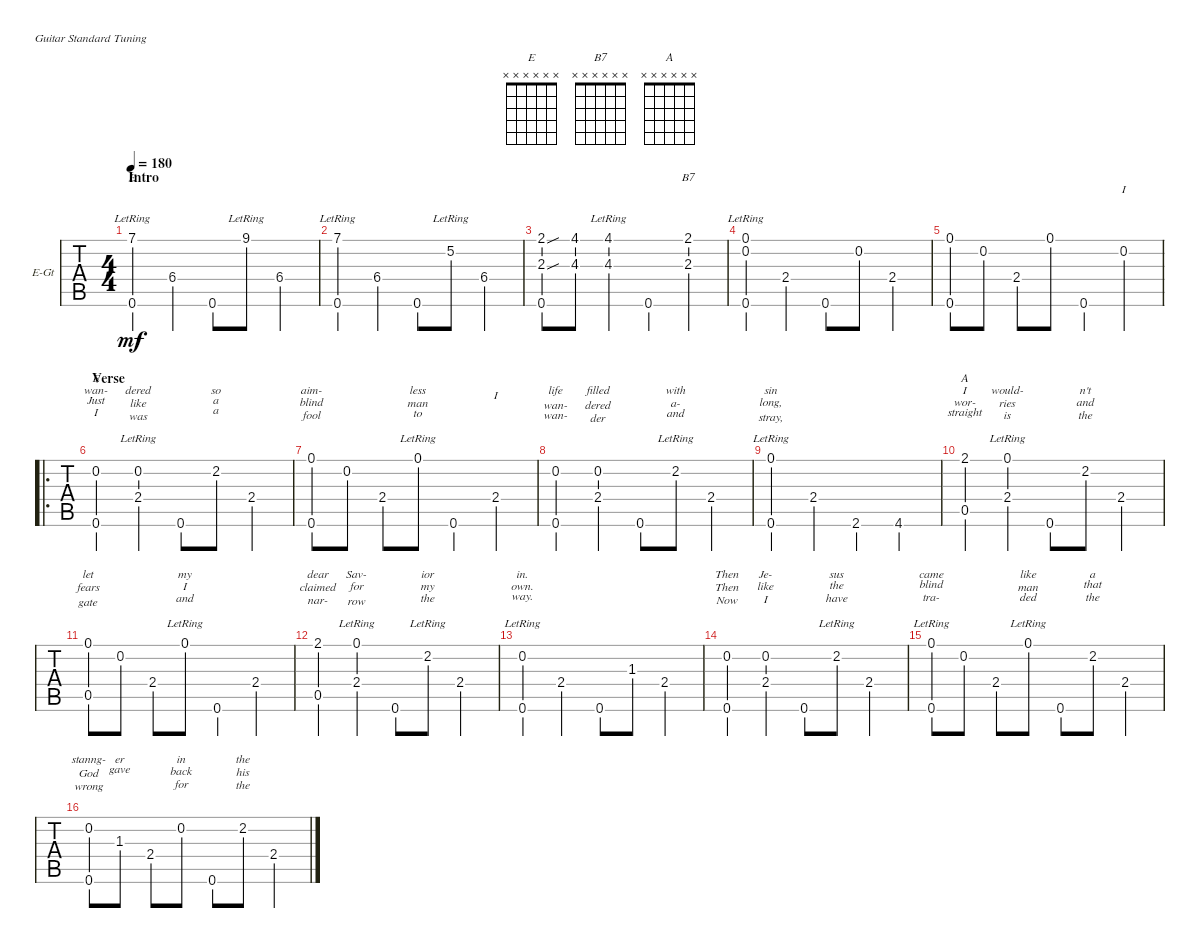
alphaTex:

\defaultSystemsLayout 4
\bracketExtendMode groupsimilarinstruments
\firstSystemTrackNameOrientation horizontal
\otherSystemsTrackNameOrientation horizontal
\track ("Electric Guitar" "E-Gt") {instrument electricguitarclean}
\staff {tabs}
\tuning (E4 B3 G3 D3 A2 E2)
\chord ("E" x x x x x x)
\chord ("B7" x x x x x x)
\chord ("A" x x x x x x)
\ts (4 4)
\section ("" "Intro")
\tempo 180
\clef g2
\ks e
(7.1{lr} 0.6).4{ch "E" dy mf instrument electricguitarclean} 6.4.4 0.6.8 9.1{lr}.8 6.4.4 |
(7.1{lr} 0.6).4 6.4.4 0.6.8 5.2{lr}.8 6.4.4 |
(0.6 2.3{sou} 2.1{sou}).8 (4.1 4.3).8 (4.3 4.1{lr}).4 0.6.4 (2.3 2.1).4{ch "B7"} |
(0.1{lr} 0.6 0.2).4 2.4.4 0.6.8 0.2.8 2.4.4 |
(0.6 0.1).8{lyrics (0 "") lyrics (1 "") lyrics (2 "") lyrics (3 "") lyrics (4 "")} 0.2.8{lyrics (0 "") lyrics (1 "") lyrics (2 "") lyrics (3 "") lyrics (4 "")} 2.4.8{lyrics (0 "") lyrics (1 "") lyrics (2 "") lyrics (3 "") lyrics (4 "")} 0.1.8{lyrics (0 "") lyrics (1 "") lyrics (2 "") lyrics (3 "") lyrics (4 "")} 0.6.4{lyrics (0 "") lyrics (1 "") lyrics (2 "") lyrics (3 "") lyrics (4 "")} 0.2.4{lyrics (0 "I") lyrics (1 "") lyrics (2 "") lyrics (3 "") lyrics (4 "")} |
\ro
\section ("" "Verse")
(0.2 0.6).4{ch "E" lyrics (0 "wan-") lyrics (1 "Just") lyrics (2 "I") lyrics (3 "") lyrics (4 "")} (2.4 0.2{lr}).4{lyrics (0 "dered") lyrics (1 "like") lyrics (2 "was") lyrics (3 "") lyrics (4 "")} 0.6.8{lyrics (0 "") lyrics (1 "") lyrics (2 "") lyrics (3 "") lyrics (4 "")} 2.2.8{lyrics (0 "so") lyrics (1 "a") lyrics (2 "a") lyrics (3 "") lyrics (4 "")} 2.4.4{lyrics (0 "") lyrics (1 "") lyrics (2 "") lyrics (3 "") lyrics (4 "")} |
(0.1 0.6).8{lyrics (0 "aim-") lyrics (1 "blind") lyrics (2 "fool") lyrics (3 "") lyrics (4 "")} 0.2.8{lyrics (0 "") lyrics (1 "") lyrics (2 "") lyrics (3 "") lyrics (4 "")} 2.4.8{lyrics (0 "") lyrics (1 "") lyrics (2 "") lyrics (3 "") lyrics (4 "")} 0.1{lr}.8{lyrics (0 "less") lyrics (1 "man") lyrics (2 "to") lyrics (3 "") lyrics (4 "")} 0.6.4{lyrics (0 "") lyrics (1 "") lyrics (2 "") lyrics (3 "") lyrics (4 "")} 2.4.4{lyrics (0 "") lyrics (1 "I") lyrics (2 "") lyrics (3 "") lyrics (4 "")} |
(0.6 0.2).4{lyrics (0 "life") lyrics (1 "wan-") lyrics (2 "wan-") lyrics (3 "") lyrics (4 "")} (0.2 2.4).4{lyrics (0 "filled") lyrics (1 "dered") lyrics (2 "der") lyrics (3 "") lyrics (4 "")} 0.6.8{lyrics (0 "") lyrics (1 "") lyrics (2 "") lyrics (3 "") lyrics (4 "")} 2.2{lr}.8{lyrics (0 "with") lyrics (1 "a-") lyrics (2 "and") lyrics (3 "") lyrics (4 "")} 2.4.4{lyrics (0 "") lyrics (1 "") lyrics (2 "") lyrics (3 "") lyrics (4 "")} |
(0.6 0.1{lr}).4{lyrics (0 "sin") lyrics (1 "long,") lyrics (2 "stray,") lyrics (3 "") lyrics (4 "")} 2.4.4{lyrics (0 "") lyrics (1 "") lyrics (2 "") lyrics (3 "") lyrics (4 "")} 2.6.4{lyrics (0 "") lyrics (1 "") lyrics (2 "") lyrics (3 "") lyrics (4 "")} 4.6.4{lyrics (0 "") lyrics (1 "") lyrics (2 "") lyrics (3 "") lyrics (4 "")} |
(0.5 2.1).4{ch "A" lyrics (0 "I") lyrics (1 "wor-") lyrics (2 "straight") lyrics (3 "") lyrics (4 "")} (0.1{lr} 2.4).4{lyrics (0 "would-") lyrics (1 "ries") lyrics (2 "is") lyrics (3 "") lyrics (4 "")} 0.6.8{lyrics (0 "") lyrics (1 "") lyrics (2 "") lyrics (3 "") lyrics (4 "")} 2.2.8{lyrics (0 "n't") lyrics (1 "and") lyrics (2 "the") lyrics (3 "") lyrics (4 "")} 2.4.4{lyrics (0 "") lyrics (1 "") lyrics (2 "") lyrics (3 "") lyrics (4 "")} |
(0.5 0.1).8{lyrics (0 "let") lyrics (1 "fears") lyrics (2 "gate") lyrics (3 "") lyrics (4 "")} 0.2.8{lyrics (0 "") lyrics (1 "") lyrics (2 "") lyrics (3 "") lyrics (4 "")} 2.4.8{lyrics (0 "") lyrics (1 "") lyrics (2 "") lyrics (3 "") lyrics (4 "")} 0.1{lr}.8{lyrics (0 "my") lyrics (1 "I") lyrics (2 "and") lyrics (3 "") lyrics (4 "")} 0.6.4{lyrics (0 "") lyrics (1 "") lyrics (2 "") lyrics (3 "") lyrics (4 "")} 2.4.4{lyrics (0 "") lyrics (1 "") lyrics (2 "") lyrics (3 "") lyrics (4 "")} |
(2.1 0.5).4{lyrics (0 "dear") lyrics (1 "claimed") lyrics (2 "nar-") lyrics (3 "") lyrics (4 "")} (2.4 0.1{lr}).4{lyrics (0 "Sav-") lyrics (1 "for") lyrics (2 "row") lyrics (3 "") lyrics (4 "")} 0.6.8{lyrics (0 "") lyrics (1 "") lyrics (2 "") lyrics (3 "") lyrics (4 "")} 2.2{lr}.8{lyrics (0 "ior") lyrics (1 "my") lyrics (2 "the") lyrics (3 "") lyrics (4 "")} 2.4.4{lyrics (0 "") lyrics (1 "") lyrics (2 "") lyrics (3 "") lyrics (4 "")} |
(0.6 0.2{lr}).4{lyrics (0 "in.") lyrics (1 "own.") lyrics (2 "way.") lyrics (3 "") lyrics (4 "")} 2.4.4{lyrics (0 "") lyrics (1 "") lyrics (2 "") lyrics (3 "") lyrics (4 "")} 0.6.8{lyrics (0 "") lyrics (1 "") lyrics (2 "") lyrics (3 "") lyrics (4 "")} 1.3.8{lyrics (0 "") lyrics (1 "") lyrics (2 "") lyrics (3 "") lyrics (4 "")} 2.4.4{lyrics (0 "") lyrics (1 "") lyrics (2 "") lyrics (3 "") lyrics (4 "")} |
(0.6 0.2).4{lyrics (0 "Then") lyrics (1 "Then") lyrics (2 "Now") lyrics (3 "") lyrics (4 "")} (0.2 2.4).4{lyrics (0 "Je-") lyrics (1 "like") lyrics (2 "I") lyrics (3 "") lyrics (4 "")} 0.6.8{lyrics (0 "") lyrics (1 "") lyrics (2 "") lyrics (3 "") lyrics (4 "")} 2.2{lr}.8{lyrics (0 "sus") lyrics (1 "the") lyrics (2 "have") lyrics (3 "") lyrics (4 "")} 2.4.4{lyrics (0 "") lyrics (1 "") lyrics (2 "") lyrics (3 "") lyrics (4 "")} |
(0.1{lr} 0.6).8{lyrics (0 "came") lyrics (1 "blind") lyrics (2 "tra-") lyrics (3 "") lyrics (4 "")} 0.2.8{lyrics (0 "") lyrics (1 "") lyrics (2 "") lyrics (3 "") lyrics (4 "")} 2.4.8{lyrics (0 "") lyrics (1 "") lyrics (2 "") lyrics (3 "") lyrics (4 "")} 0.1{lr}.8{lyrics (0 "like") lyrics (1 "man") lyrics (2 "ded") lyrics (3 "") lyrics (4 "")} 0.6.8{lyrics (0 "") lyrics (1 "") lyrics (2 "") lyrics (3 "") lyrics (4 "")} 2.2.8{lyrics (0 "a") lyrics (1 "that") lyrics (2 "the") lyrics (3 "") lyrics (4 "")} 2.4.4{lyrics (0 "") lyrics (1 "") lyrics (2 "") lyrics (3 "") lyrics (4 "")} |
(0.6 0.2).8{lyrics (0 "stanng-") lyrics (1 "God") lyrics (2 "wrong") lyrics (3 "") lyrics (4 "")} 1.3.8{lyrics (0 "er") lyrics (1 "gave") lyrics (2 "") lyrics (3 "") lyrics (4 "")} 2.4.8{lyrics (0 "") lyrics (1 "") lyrics (2 "") lyrics (3 "") lyrics (4 "")} 0.2.8{lyrics (0 "in") lyrics (1 "back") lyrics (2 "for") lyrics (3 "") lyrics (4 "")} 0.6.8{lyrics (0 "") lyrics (1 "") lyrics (2 "") lyrics (3 "") lyrics (4 "")} 2.2.8{lyrics (0 "the") lyrics (1 "his") lyrics (2 "the") lyrics (3 "") lyrics (4 "")} 2.4.4{lyrics (0 "") lyrics (1 "") lyrics (2 "") lyrics (3 "") lyrics (4 "")}
